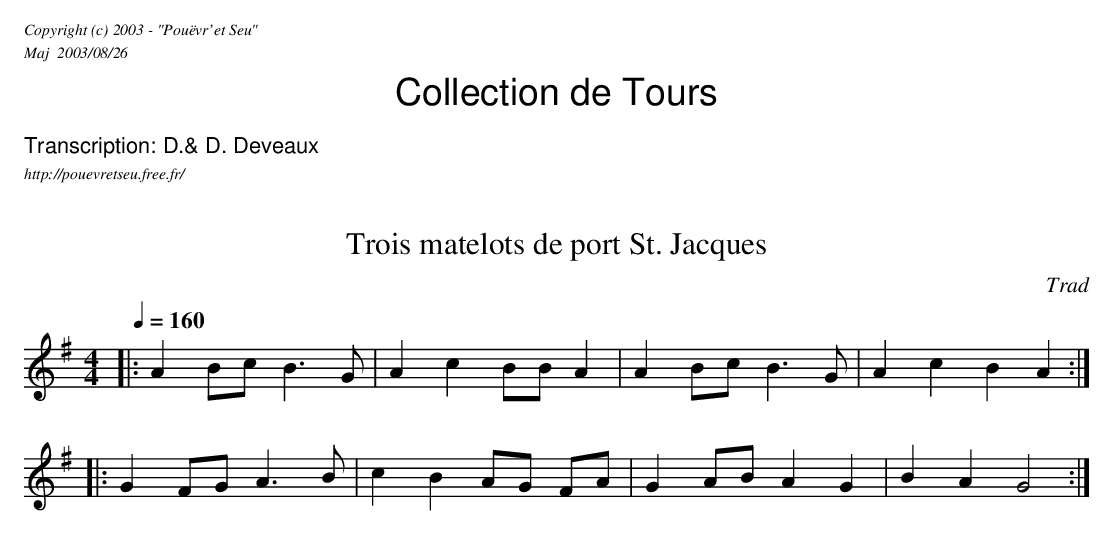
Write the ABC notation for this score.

X:1
T: Trois matelots de port St. Jacques
C: Trad
L: 1/8
M: 4/4
Q: 1/4=160
K: G
|: A2 Bc B3 G | A2 c2 BB A2 | A2 Bc B3 G  | A2 c2 B2 A2 :|
|: G2 FG A3 B | c2 B2 AG FA | G2 AB A2 G2 | B2 A2 G4 :|
